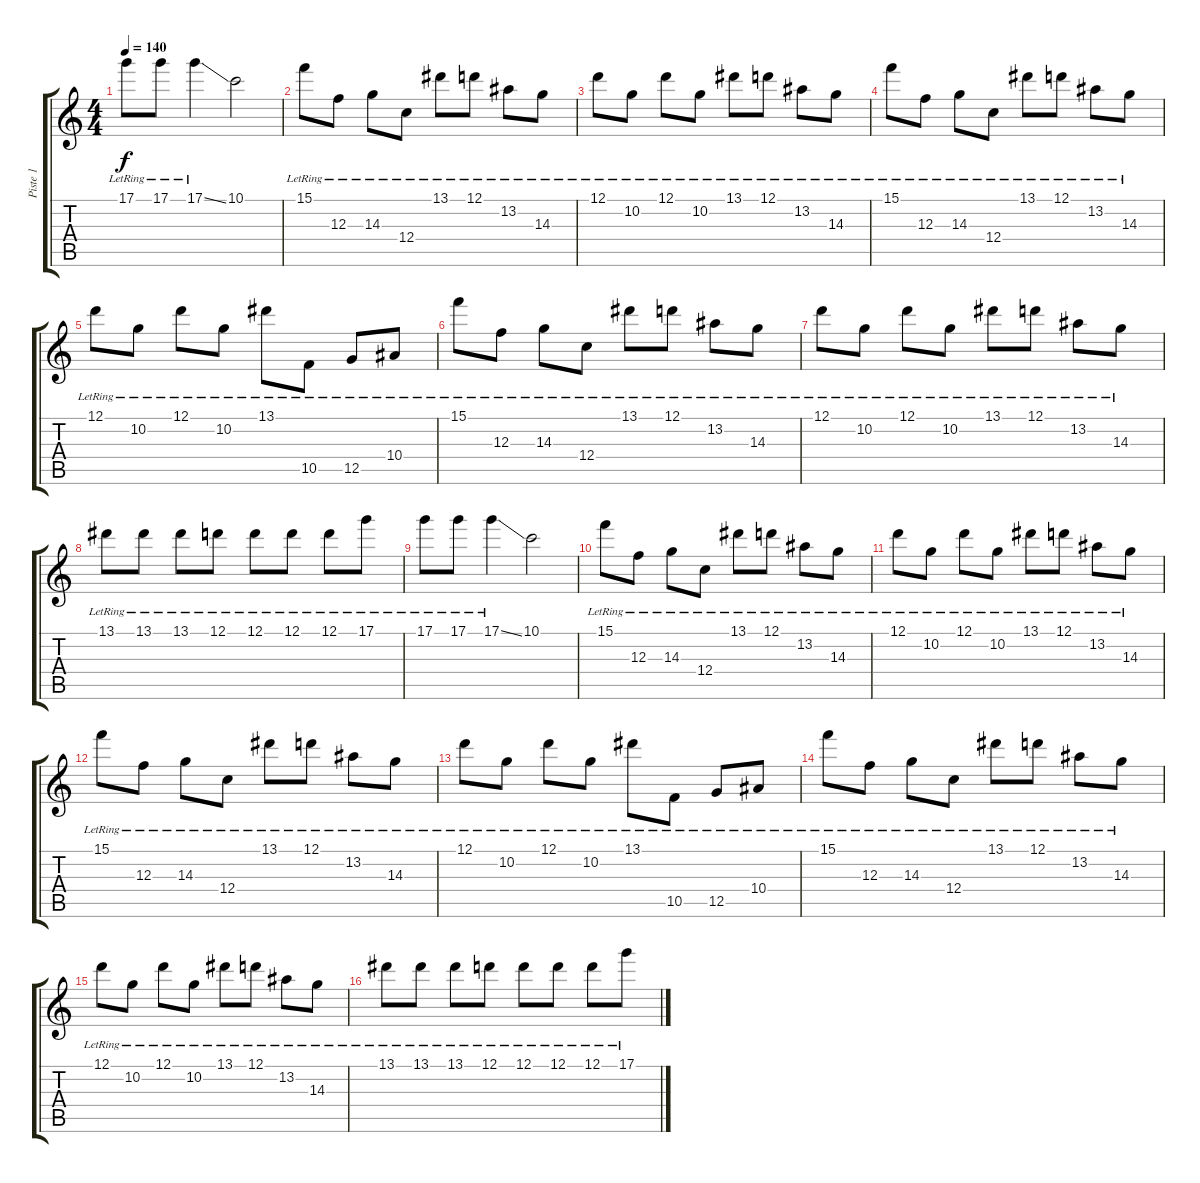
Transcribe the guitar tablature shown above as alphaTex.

\track ("Piste 1" "Piste 1") {instrument electricguitarclean}
\staff {score tabs}
\tuning (D4 A3 F3 C3 G2 C2) {hide}
\ts (4 4)
\tempo 140
\clef g2
\ks c
17.1{lr}.8{dy f} 17.1{lr}.8 17.1{ss lr}.4 10.1.2 |
15.1{lr}.8 12.3{lr}.8 14.3{lr}.8 12.4{lr}.8 13.1{lr}.8 12.1{lr}.8 13.2{lr}.8 14.3{lr}.8 |
12.1{lr}.8 10.2{lr}.8 12.1{lr}.8 10.2{lr}.8 13.1{lr}.8 12.1{lr}.8 13.2{lr}.8 14.3{lr}.8 |
15.1{lr}.8 12.3{lr}.8 14.3{lr}.8 12.4{lr}.8 13.1{lr}.8 12.1{lr}.8 13.2{lr}.8 14.3{lr}.8 |
12.1{lr}.8 10.2{lr}.8 12.1{lr}.8 10.2{lr}.8 13.1{lr}.8 10.5{lr}.8 12.5{lr}.8 10.4{lr}.8 |
15.1{lr}.8 12.3{lr}.8 14.3{lr}.8 12.4{lr}.8 13.1{lr}.8 12.1{lr}.8 13.2{lr}.8 14.3{lr}.8 |
12.1{lr}.8 10.2{lr}.8 12.1{lr}.8 10.2{lr}.8 13.1{lr}.8 12.1{lr}.8 13.2{lr}.8 14.3{lr}.8 |
13.1{lr}.8 13.1{lr}.8 13.1{lr}.8 12.1{lr}.8 12.1{lr}.8 12.1{lr}.8 12.1{lr}.8 17.1{lr}.8 |
17.1{lr}.8 17.1{lr}.8 17.1{ss lr}.4 10.1.2 |
15.1{lr}.8 12.3{lr}.8 14.3{lr}.8 12.4{lr}.8 13.1{lr}.8 12.1{lr}.8 13.2{lr}.8 14.3{lr}.8 |
12.1{lr}.8 10.2{lr}.8 12.1{lr}.8 10.2{lr}.8 13.1{lr}.8 12.1{lr}.8 13.2{lr}.8 14.3{lr}.8 |
15.1{lr}.8 12.3{lr}.8 14.3{lr}.8 12.4{lr}.8 13.1{lr}.8 12.1{lr}.8 13.2{lr}.8 14.3{lr}.8 |
12.1{lr}.8 10.2{lr}.8 12.1{lr}.8 10.2{lr}.8 13.1{lr}.8 10.5{lr}.8 12.5{lr}.8 10.4{lr}.8 |
15.1{lr}.8 12.3{lr}.8 14.3{lr}.8 12.4{lr}.8 13.1{lr}.8 12.1{lr}.8 13.2{lr}.8 14.3{lr}.8 |
12.1{lr}.8 10.2{lr}.8 12.1{lr}.8 10.2{lr}.8 13.1{lr}.8 12.1{lr}.8 13.2{lr}.8 14.3{lr}.8 |
13.1{lr}.8 13.1{lr}.8 13.1{lr}.8 12.1{lr}.8 12.1{lr}.8 12.1{lr}.8 12.1{lr}.8 17.1{lr}.8
